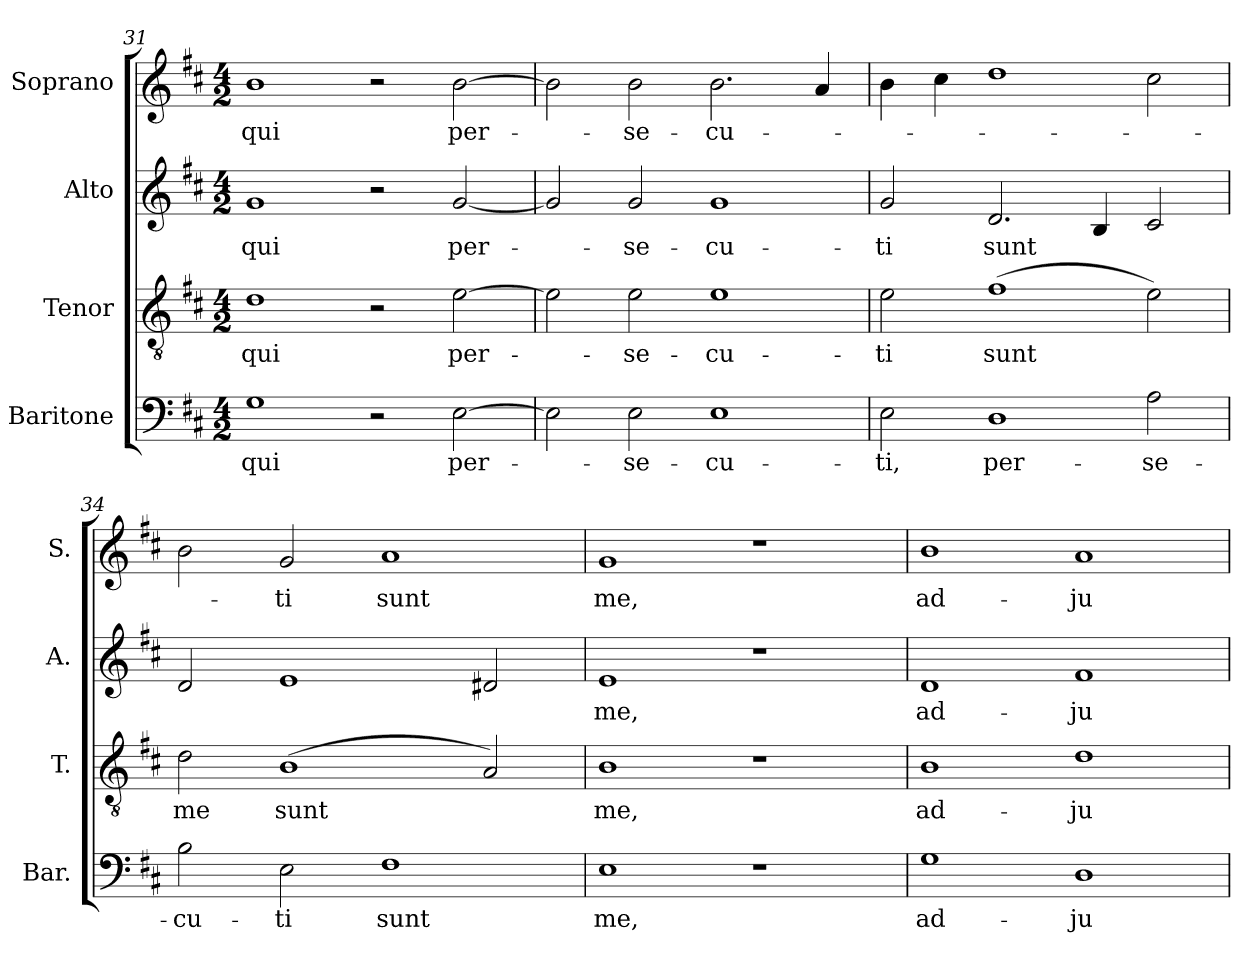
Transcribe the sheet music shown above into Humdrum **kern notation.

**kern	**text	**kern	**text	**kern	**text	**kern	**text
*part4	*part4	*part3	*part3	*part2	*part2	*part1	*part1
*staff4	*staff4	*staff3	*staff3	*staff2	*staff2	*staff1	*staff1
*I"Baritone	*	*I"Tenor	*	*I"Alto	*	*I"Soprano	*
*I'Bar.	*	*I'T.	*	*I'A.	*	*I'S.	*
*clefF4	*	*clefGv2	*	*clefG2	*	*clefG2	*
*	*	*ITrd7c12	*	*	*	*	*
*k[f#c#]	*	*k[f#c#]	*	*k[f#c#]	*	*k[f#c#]	*
*D:	*	*D:	*	*D:	*	*D:	*
*M4/2	*	*M4/2	*	*M4/2	*	*M4/2	*
=31	=31	=31	=31	=31	=31	=31	=31
!	!LO:LY:b:color=#000000	!	!	!	!	!	!
!	!	!	!LO:LY:b:color=#000000	!	!	!	!
!	!	!	!	!	!LO:LY:b:color=#000000	!	!
!	!	!	!	!	!	!	!LO:LY:b:color=#000000
1Gi	-qui	1Di	-qui	1gi	-qui	1bi	-qui
2r	.	2r	.	2r	.	2r	.
!	!LO:LY:b:color=#000000	!	!	!	!	!	!
!	!	!	!LO:LY:b:color=#000000	!	!	!	!
!	!	!	!	!	!LO:LY:b:color=#000000	!	!
!	!	!	!	!	!	!	!LO:LY:b:color=#000000
[2Ei\	per-	[2Ei\	per-	[2gi/	per-	[2bi\	per-
!!LO:LB:g=z
=32	=32	=32	=32	=32	=32	=32	=32
2Ei\]	.	2Ei\]	.	2gi/]	.	2bi\]	.
!	!LO:LY:b:color=#000000	!	!	!	!	!	!
!	!	!	!LO:LY:b:color=#000000	!	!	!	!
!	!	!	!	!	!LO:LY:b:color=#000000	!	!
!	!	!	!	!	!	!	!LO:LY:b:color=#000000
2Ei\	-se-	2Ei\	-se-	2gi/	-se-	2bi\	-se-
!	!LO:LY:b:color=#000000	!	!	!	!	!	!
!	!	!	!LO:LY:b:color=#000000	!	!	!	!
!	!	!	!	!	!LO:LY:b:color=#000000	!	!
!	!	!	!	!	!	!	!LO:LY:b:color=#000000
1Ei	-cu-	1Ei	-cu-	1gi	-cu-	2.bi\	-cu-
.	.	.	.	.	.	4ai/	.
=33	=33	=33	=33	=33	=33	=33	=33
!	!LO:LY:b:color=#000000	!	!	!	!	!	!
!	!	!	!LO:LY:b:color=#000000	!	!	!	!
!	!	!	!	!	!LO:LY:b:color=#000000	!	!
2Ei\	-ti,	2Ei\	-ti	2gi/	-ti	4bi\	.
.	.	.	.	.	.	4cc#i\	.
!	!LO:LY:b:color=#000000	!	!	!	!	!	!
!	!	!	!LO:LY:b:color=#000000	!	!	!	!
!	!	!	!	!	!LO:LY:b:color=#000000	!	!
1Di	per-	(1F#i	sunt	2.di/	sunt	1ddi	.
.	.	.	.	4Bi/	.	.	.
!	!LO:LY:b:color=#000000	!	!	!	!	!	!
2Ai\	-se-	2Ei\)	.	2c#i/	.	2cc#i\	.
=34	=34	=34	=34	=34	=34	=34	=34
!	!LO:LY:b:color=#000000	!	!	!	!	!	!
!	!	!	!LO:LY:b:color=#000000	!	!	!	!
2Bi\	-cu-	2Di\	me	2di/	.	2bi\	.
!	!LO:LY:b:color=#000000	!	!	!	!	!	!
!	!	!	!LO:LY:b:color=#000000	!	!	!	!
!	!	!	!	!	!	!	!LO:LY:b:color=#000000
2Ei\	-ti	(1BBi	sunt	1ei	.	2gi/	-ti
!	!LO:LY:b:color=#000000	!	!	!	!	!	!
!	!	!	!	!	!	!	!LO:LY:b:color=#000000
1F#i	sunt	.	.	.	.	1ai	sunt
.	.	2AAi/)	.	2d#Xi/	.	.	.
=35	=35	=35	=35	=35	=35	=35	=35
!	!LO:LY:b:color=#000000	!	!	!	!	!	!
!	!	!	!LO:LY:b:color=#000000	!	!	!	!
!	!	!	!	!	!LO:LY:b:color=#000000	!	!
!	!	!	!	!	!	!	!LO:LY:b:color=#000000
1Ei	me,	1BBi	me,	1ei	me,	1gi	me,
1r	.	1r	.	1r	.	1r	.
=36	=36	=36	=36	=36	=36	=36	=36
!	!LO:LY:b:color=#000000	!	!	!	!	!	!
!	!	!	!LO:LY:b:color=#000000	!	!	!	!
!	!	!	!	!	!LO:LY:b:color=#000000	!	!
!	!	!	!	!	!	!	!LO:LY:b:color=#000000
1Gi	ad-	1BBi	ad-	1di	ad-	1bi	ad-
!	!LO:LY:b:color=#000000	!	!	!	!	!	!
!	!	!	!LO:LY:b:color=#000000	!	!	!	!
!	!	!	!	!	!LO:LY:b:color=#000000	!	!
!	!	!	!	!	!	!	!LO:LY:b:color=#000000
1Di	-ju-	1Di	-ju-	1f#i	-ju-	1ai	-ju-
=	=	=	=	=	=	=	=
*-	*-	*-	*-	*-	*-	*-	*-
